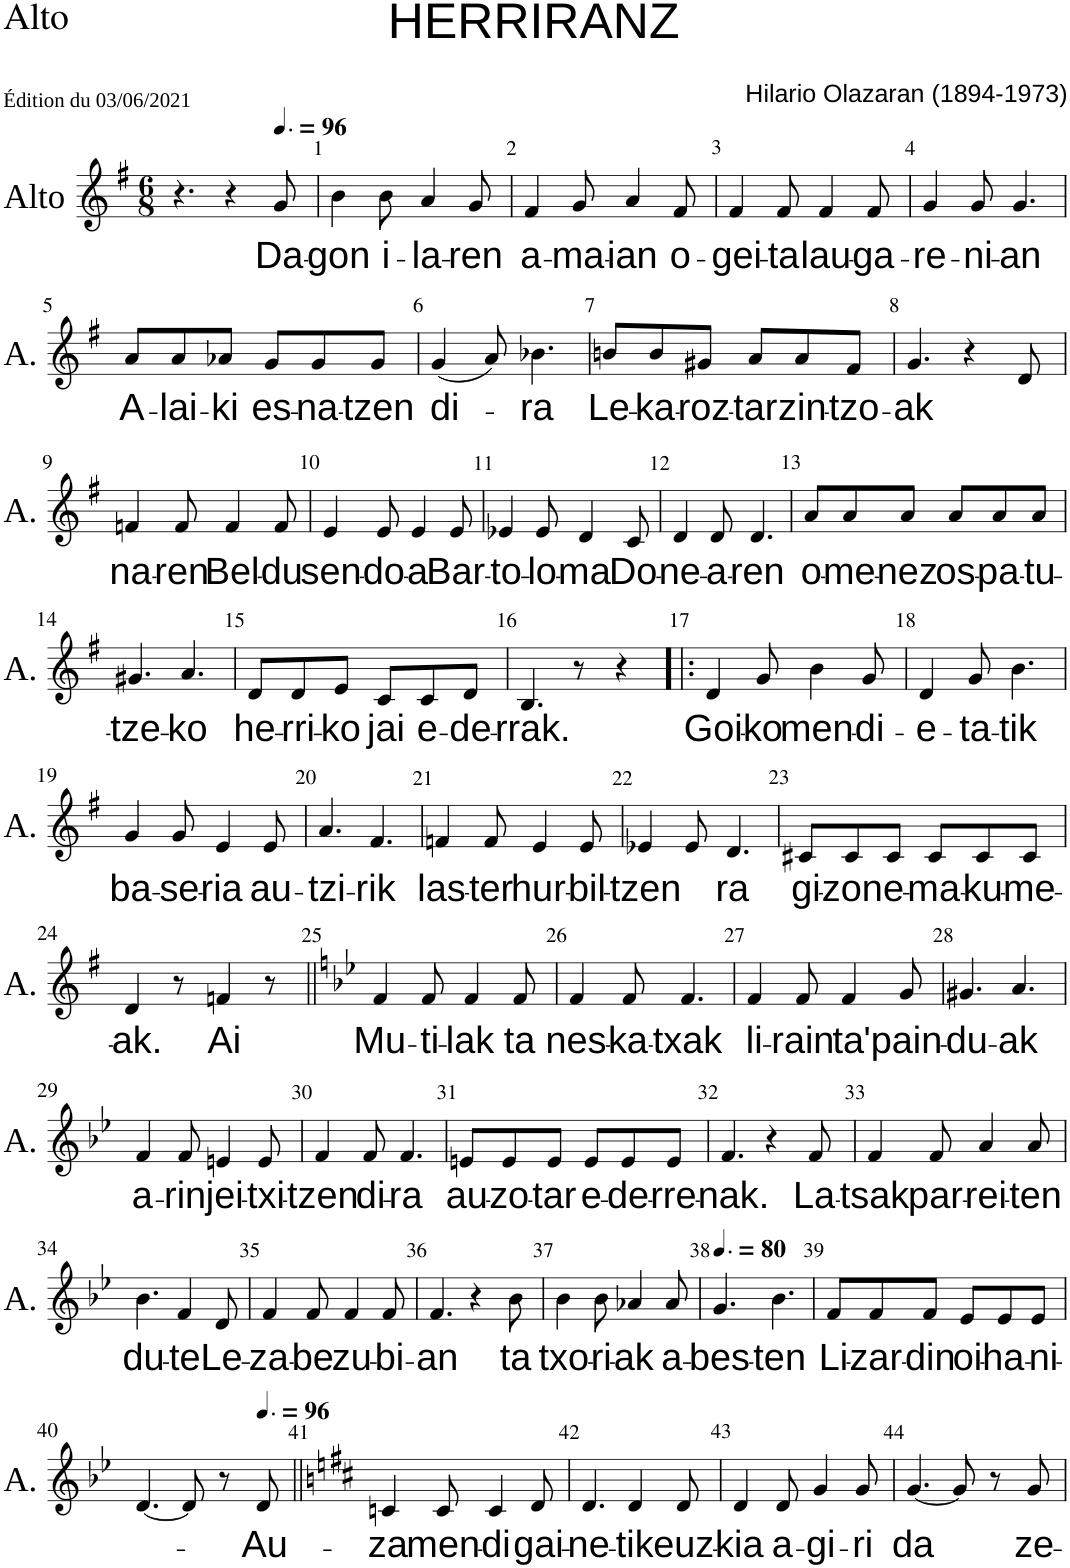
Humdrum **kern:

**kern	**text
*part1	*part1
*staff1	*staff1
*I"Alto	*
*I'A.	*
*clefG2	*
*k[f#]	*
*M6/8	*
=	=
4.r	.
4r	.
*MM144	*
!	!LO:LY:b
8g/	Da-
=1	=1
!	!LO:LY:b
4b\	-gon
!	!LO:LY:b
8b\	-i-
!	!LO:LY:b
4a/	-la-
!	!LO:LY:b
8g/	-ren
=2	=2
!	!LO:LY:b
4f#/	a-
!	!LO:LY:b
8g/	-ma-
!	!LO:LY:b
4a/	-ian
!	!LO:LY:b
8f#/	o-
=3	=3
!	!LO:LY:b
4f#/	-gei-
!	!LO:LY:b
8f#/	-ta
!	!LO:LY:b
4f#/	lau-
!	!LO:LY:b
8f#/	-ga-
=4	=4
!	!LO:LY:b
4g/	-re-
!	!LO:LY:b
8g/	-ni-
!	!LO:LY:b
4.g/	-an
!!LO:LB:g=z
=5	=5
!	!LO:LY:b
8a/L	A-
!	!LO:LY:b
8a/	-lai-
!	!LO:LY:b
8a-X/J	-ki
!	!LO:LY:b
8g/L	es-
!	!LO:LY:b
8g/	-na-
!	!LO:LY:b
8g/J	-tzen
=6	=6
!	!LO:LY:b
(4g/	di-
8a/)	.
!	!LO:LY:b
4.b-X\	-ra
=7	=7
!	!LO:LY:b
8bn/L	Le-
!	!LO:LY:b
8b/	-ka-
!	!LO:LY:b
8g#X/J	-roz-
!	!LO:LY:b
8a/L	-tar
!	!LO:LY:b
8a/	zin-
!	!LO:LY:b
8f#/J	-tzo-
=8	=8
!	!LO:LY:b
4.g/	-ak
4r	.
8d/	.
!!LO:LB:g=z
=9	=9
!	!LO:LY:b
4fn/	-na-
!	!LO:LY:b
8f/	-ren
!	!LO:LY:b
4f/	Bel-
!	!LO:LY:b
8f/	-du
=10	=10
!	!LO:LY:b
4e/	sen-
!	!LO:LY:b
8e/	-do-
!	!LO:LY:b
4e/	-a
!	!LO:LY:b
8e/	Bar-
=11	=11
!	!LO:LY:b
4e-X/	-to-
!	!LO:LY:b
8e-/	-lo-
!	!LO:LY:b
4d/	-ma
!	!LO:LY:b
8c/	Do-
=12	=12
!	!LO:LY:b
4d/	-ne-
!	!LO:LY:b
8d/	-a-
!	!LO:LY:b
4.d/	-ren
=13	=13
!	!LO:LY:b
8a/L	o-
!	!LO:LY:b
8a/	-me-
!	!LO:LY:b
8a/J	-nez
!	!LO:LY:b
8a/L	os-
!	!LO:LY:b
8a/	-pa-
!	!LO:LY:b
8a/J	-tu-
!!LO:LB:g=z
=14	=14
!	!LO:LY:b
4.g#X/	-tze-
!	!LO:LY:b
4.a/	-ko
=15	=15
!	!LO:LY:b
8d/L	he-
!	!LO:LY:b
8d/	-rri-
!	!LO:LY:b
8e/J	-ko
!	!LO:LY:b
8c/L	jai
!	!LO:LY:b
8c/	e-
!	!LO:LY:b
8d/J	-de-
=16	=16
!	!LO:LY:b
4.B/	-rrak.
8r	.
4r	.
=17!|:	=17!|:
!	!LO:LY:b
4d/	Goi-
!	!LO:LY:b
8g/	-ko
!	!LO:LY:b
4b\	men-
!	!LO:LY:b
8g/	-di-
=18	=18
!	!LO:LY:b
4d/	-e-
!	!LO:LY:b
8g/	-ta-
!	!LO:LY:b
4.b\	-tik
!!LO:LB:g=z
=19	=19
!	!LO:LY:b
4g/	ba-
!	!LO:LY:b
8g/	-se-
!	!LO:LY:b
4e/	-ria
!	!LO:LY:b
8e/	au-
=20	=20
!	!LO:LY:b
4.a/	-tzi-
!	!LO:LY:b
4.f#/	-rik
=21	=21
!	!LO:LY:b
4fn/	las-
!	!LO:LY:b
8f/	-ter
!	!LO:LY:b
4e/	hur-
!	!LO:LY:b
8e/	-bil-
=22	=22
!	!LO:LY:b
4e-X/	-tzen
8e-/	.
!	!LO:LY:b
4.d/	-ra
=23	=23
!	!LO:LY:b
8c#X/L	gi-
!	!LO:LY:b
8c#/	-zon
!	!LO:LY:b
8c#/J	e-
!	!LO:LY:b
8c#/L	-ma-
!	!LO:LY:b
8c#/	-ku-
!	!LO:LY:b
8c#/J	-me-
!!LO:LB:g=z
=24	=24
!	!LO:LY:b
4d/	-ak.
8r	.
!	!LO:LY:b
4fn/	-Ai
8r	.
=25||	=25||
*k[b-e-]	*
!	!LO:LY:b
4f/	Mu-
!	!LO:LY:b
8f/	-ti-
!	!LO:LY:b
4f/	-lak
!	!LO:LY:b
8f/	ta
=26	=26
!	!LO:LY:b
4f/	nes-
!	!LO:LY:b
8f/	-ka-
!	!LO:LY:b
4.f/	-txak
=27	=27
!	!LO:LY:b
4f/	li-
!	!LO:LY:b
8f/	-rain
!	!LO:LY:b
4f/	ta
!	!LO:LY:b
8g/	'pain-
=28	=28
!	!LO:LY:b
4.g#X/	-du-
!	!LO:LY:b
4.a/	-ak
!!LO:LB:g=z
=29	=29
!	!LO:LY:b
4f/	a-
!	!LO:LY:b
8f/	-rin
!	!LO:LY:b
4en/	jei-
!	!LO:LY:b
8e/	-txi-
=30	=30
!	!LO:LY:b
4f/	-tzen
!	!LO:LY:b
8f/	di-
!	!LO:LY:b
4.f/	-ra
=31	=31
!	!LO:LY:b
8en/L	au-
!	!LO:LY:b
8e/	-zo-
!	!LO:LY:b
8e/J	-tar
!	!LO:LY:b
8e/L	e-
!	!LO:LY:b
8e/	-de-
!	!LO:LY:b
8e/J	-rre-
=32	=32
!	!LO:LY:b
4.f/	-nak.
4r	.
!	!LO:LY:b
8f/	La-
=33	=33
!	!LO:LY:b
4f/	-tsak
!	!LO:LY:b
8f/	par-
!	!LO:LY:b
4a/	-rei-
!	!LO:LY:b
8a/	-ten
!!LO:LB:g=z
=34	=34
!	!LO:LY:b
4.b-\	du-
!	!LO:LY:b
4f/	-te
!	!LO:LY:b
8d/	Le-
=35	=35
!	!LO:LY:b
4f/	-za-
!	!LO:LY:b
8f/	-be
!	!LO:LY:b
4f/	zu-
!	!LO:LY:b
8f/	-bi-
=36	=36
!	!LO:LY:b
4.f/	-an
4r	.
!	!LO:LY:b
8b-\	ta
=37	=37
!	!LO:LY:b
4b-\	txo-
!	!LO:LY:b
8b-\	-ri-
!	!LO:LY:b
4a-X/	-ak
!	!LO:LY:b
8a-/	a-
=38	=38
*MM120	*
!	!LO:LY:b
4.g/	-bes-
!	!LO:LY:b
4.b-\	-ten
=39	=39
!	!LO:LY:b
8f/L	Li-
!	!LO:LY:b
8f/	-zar-
!	!LO:LY:b
8f/J	-din
!	!LO:LY:b
8e-/L	oi-
!	!LO:LY:b
8e-/	-ha-
!	!LO:LY:b
8e-/J	-ni-
!!LO:LB:g=z
=40	=40
[4.d/	.
8d/]	.
8r	.
*MM144	*
!	!LO:LY:b
8d/	Au-
=41||	=41||
*k[f#c#]	*
!	!LO:LY:b
4cn/	-za
!	!LO:LY:b
8c/	men-
!	!LO:LY:b
4c/	-di
!	!LO:LY:b
8d/	-gai-
=42	=42
!	!LO:LY:b
4.d/	-ne-
!	!LO:LY:b
4d/	-tik
!	!LO:LY:b
8d/	euz-
=43	=43
!	!LO:LY:b
4d/	-kia
!	!LO:LY:b
8d/	a-
!	!LO:LY:b
4g/	-gi-
!	!LO:LY:b
8g/	-ri
=44	=44
!	!LO:LY:b
[4.g/	da
8g/]	.
8r	.
!	!LO:LY:b
8g/	ze-
=	=
*-	*-
